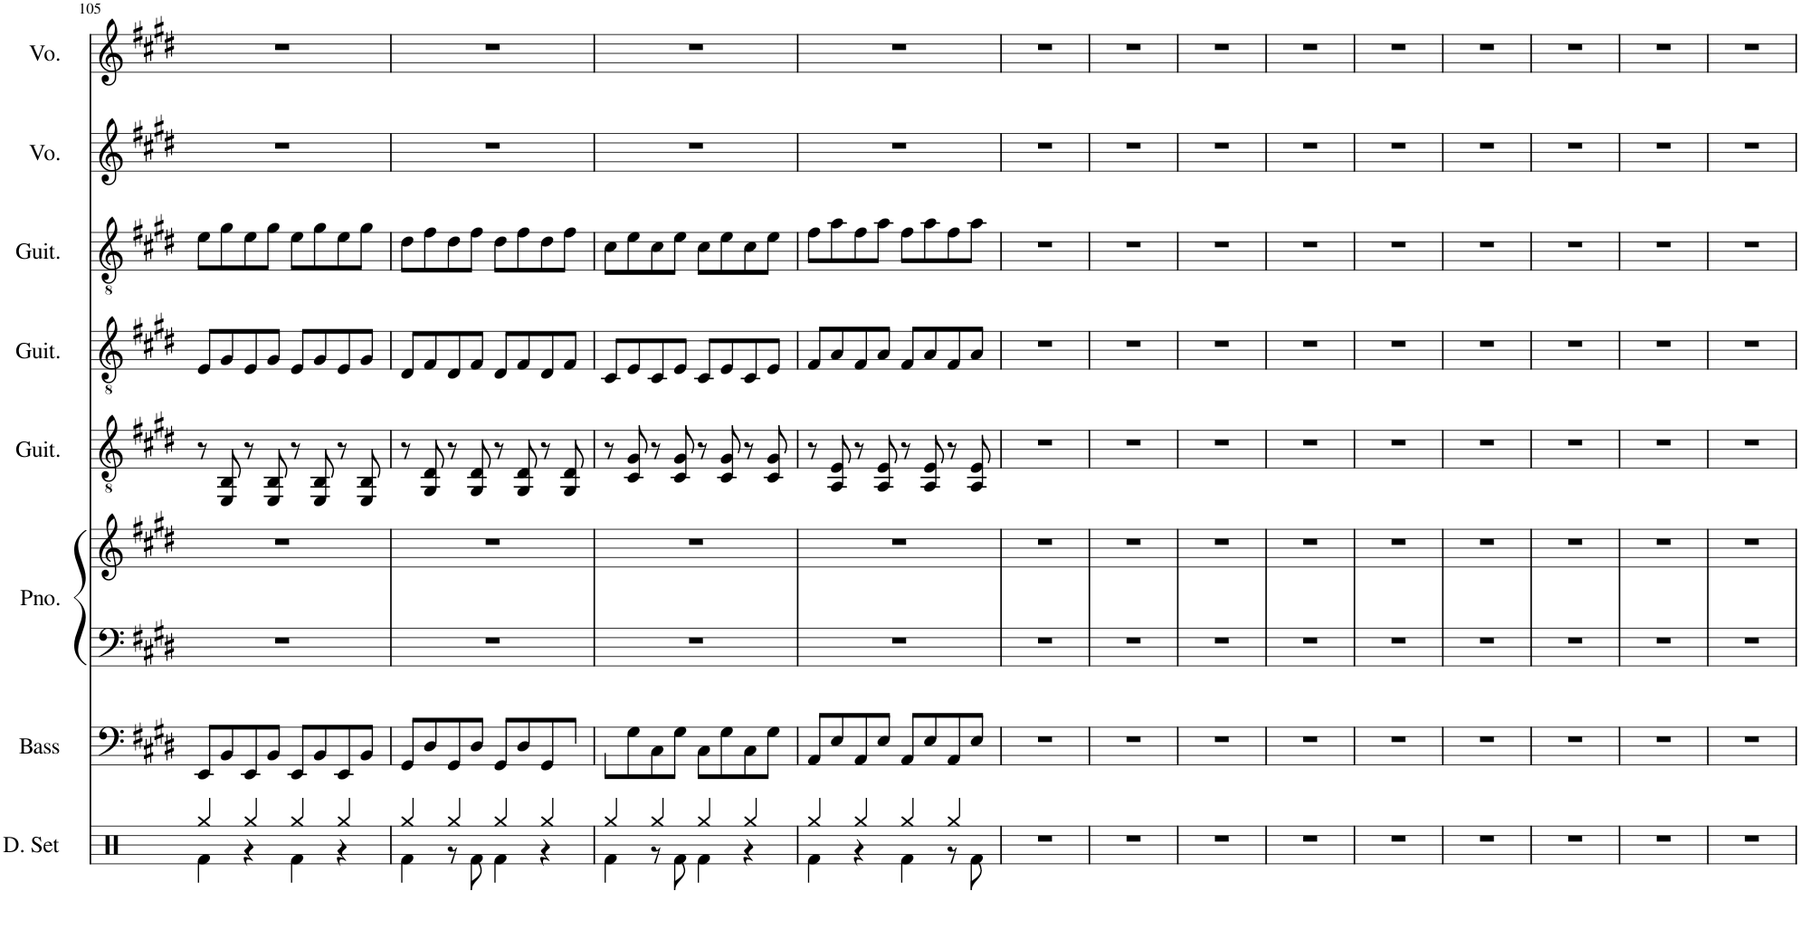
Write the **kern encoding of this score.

**kern	**kern	**kern	**kern	**kern	**kern	**kern	**kern	**kern
*part8	*part7	*part6	*part6	*part5	*part4	*part3	*part2	*part1
*staff9	*staff8	*staff7	*staff6	*staff5	*staff4	*staff3	*staff2	*staff1
*I"Drumset	*I"Acoustic Bass	*I"Piano	*	*I"Acoustic Guitar	*I"Acoustic Guitar	*I"Acoustic Guitar	*I"Voice	*I"Voice
*I'D. Set	*I'Bass	*I'Pno.	*	*I'Guit.	*I'Guit.	*I'Guit.	*I'Vo.	*I'Vo.
!!LO:PB:g=z
*clefX	*clefF4	*clefF4	*clefG2	*clefGv2	*clefGv2	*clefGv2	*clefG2	*clefG2
*	*Trd7c12	*	*	*	*	*	*	*
*k[]	*k[f#c#g#d#]	*k[f#c#g#d#]	*k[f#c#g#d#]	*k[f#c#g#d#]	*k[f#c#g#d#]	*k[f#c#g#d#]	*k[f#c#g#d#]	*k[f#c#g#d#]
*M4/4	*M4/4	*M4/4	*M4/4	*M4/4	*M4/4	*M4/4	*M4/4	*M4/4
=105	=105	=105	=105	=105	=105	=105	=105	=105
*^	*	*	*	*	*	*	*	*
4Rgg/	4Rf\	8EE/L	1r	1r	8r	8E/L	8e\L	1r	1r
.	.	8BB/	.	.	8EE/ 8BB/	8G#/	8g#\	.	.
4Rgg/	4r	8EE/	.	.	8r	8E/	8e\	.	.
.	.	8BB/J	.	.	8EE/ 8BB/	8G#/J	8g#\J	.	.
4Rgg/	4Rf\	8EE/L	.	.	8r	8E/L	8e\L	.	.
.	.	8BB/	.	.	8EE/ 8BB/	8G#/	8g#\	.	.
4Rgg/	4r	8EE/	.	.	8r	8E/	8e\	.	.
.	.	8BB/J	.	.	8EE/ 8BB/	8G#/J	8g#\J	.	.
=106	=106	=106	=106	=106	=106	=106	=106	=106	=106
4Rgg/	4Rf\	8GG#/L	1r	1r	8r	8D#/L	8d#\L	1r	1r
.	.	8D#/	.	.	8GG#/ 8D#/	8F#/	8f#\	.	.
4Rgg/	8r	8GG#/	.	.	8r	8D#/	8d#\	.	.
.	8Rf\	8D#/J	.	.	8GG#/ 8D#/	8F#/J	8f#\J	.	.
4Rgg/	4Rf\	8GG#/L	.	.	8r	8D#/L	8d#\L	.	.
.	.	8D#/	.	.	8GG#/ 8D#/	8F#/	8f#\	.	.
4Rgg/	4r	8GG#/	.	.	8r	8D#/	8d#\	.	.
.	.	8D#/J	.	.	8GG#/ 8D#/	8F#/J	8f#\J	.	.
=107	=107	=107	=107	=107	=107	=107	=107	=107	=107
4Rgg/	4Rf\	8C#\L	1r	1r	8r	8C#/L	8c#\L	1r	1r
.	.	8G#\	.	.	8C#/ 8G#/	8E/	8e\	.	.
4Rgg/	8r	8C#\	.	.	8r	8C#/	8c#\	.	.
.	8Rf\	8G#\J	.	.	8C#/ 8G#/	8E/J	8e\J	.	.
4Rgg/	4Rf\	8C#\L	.	.	8r	8C#/L	8c#\L	.	.
.	.	8G#\	.	.	8C#/ 8G#/	8E/	8e\	.	.
4Rgg/	4r	8C#\	.	.	8r	8C#/	8c#\	.	.
.	.	8G#\J	.	.	8C#/ 8G#/	8E/J	8e\J	.	.
=108	=108	=108	=108	=108	=108	=108	=108	=108	=108
4Rgg/	4Rf\	8AA/L	1r	1r	8r	8F#/L	8f#\L	1r	1r
.	.	8E/	.	.	8AA/ 8E/	8A/	8a\	.	.
4Rgg/	4r	8AA/	.	.	8r	8F#/	8f#\	.	.
.	.	8E/J	.	.	8AA/ 8E/	8A/J	8a\J	.	.
4Rgg/	4Rf\	8AA/L	.	.	8r	8F#/L	8f#\L	.	.
.	.	8E/	.	.	8AA/ 8E/	8A/	8a\	.	.
4Rgg/	8r	8AA/	.	.	8r	8F#/	8f#\	.	.
.	8Rf\	8E/J	.	.	8AA/ 8E/	8A/J	8a\J	.	.
*v	*v	*	*	*	*	*	*	*	*
=109	=109	=109	=109	=109	=109	=109	=109	=109
1r	1r	1r	1r	1r	1r	1r	1r	1r
=110	=110	=110	=110	=110	=110	=110	=110	=110
1r	1r	1r	1r	1r	1r	1r	1r	1r
=111	=111	=111	=111	=111	=111	=111	=111	=111
1r	1r	1r	1r	1r	1r	1r	1r	1r
=112	=112	=112	=112	=112	=112	=112	=112	=112
1r	1r	1r	1r	1r	1r	1r	1r	1r
=113	=113	=113	=113	=113	=113	=113	=113	=113
1r	1r	1r	1r	1r	1r	1r	1r	1r
=114	=114	=114	=114	=114	=114	=114	=114	=114
1r	1r	1r	1r	1r	1r	1r	1r	1r
=115	=115	=115	=115	=115	=115	=115	=115	=115
1r	1r	1r	1r	1r	1r	1r	1r	1r
=116	=116	=116	=116	=116	=116	=116	=116	=116
1r	1r	1r	1r	1r	1r	1r	1r	1r
=117	=117	=117	=117	=117	=117	=117	=117	=117
1r	1r	1r	1r	1r	1r	1r	1r	1r
=	=	=	=	=	=	=	=	=
*-	*-	*-	*-	*-	*-	*-	*-	*-
